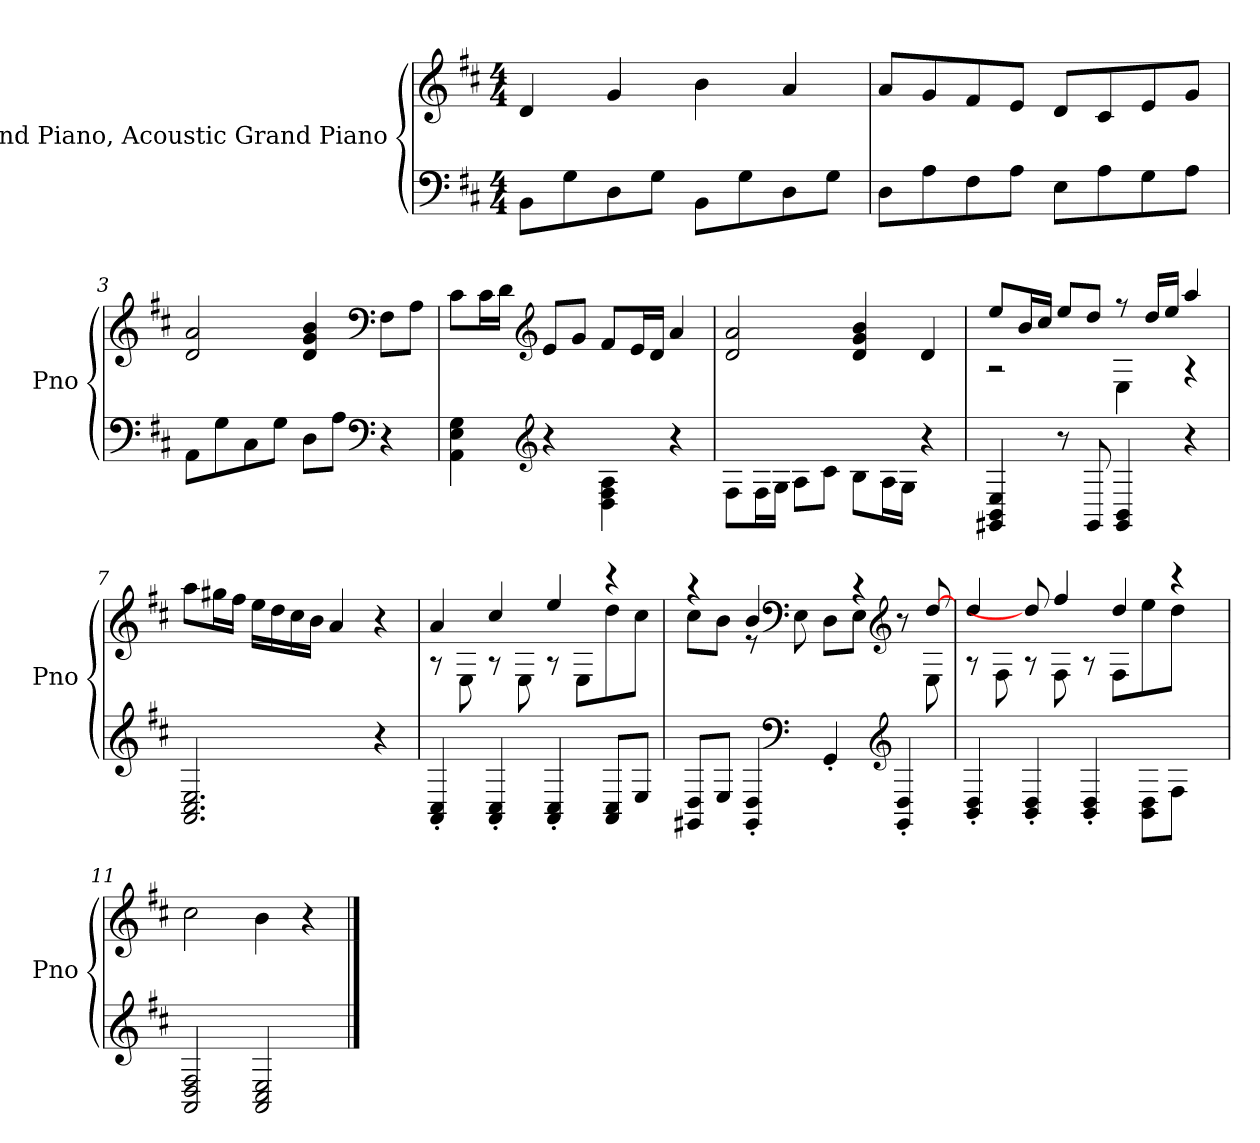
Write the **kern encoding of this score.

**kern	**kern
*part1	*part1
*staff2	*staff1
*I"Grand Piano, Acoustic Grand Piano	*
*I'Pno	*
*clefF4	*clefG2
*k[f#c#]	*k[f#c#]
*M4/4	*M4/4
*MM120	*MM120
=1	=1
8BBi\L	4di/
8Gi\	.
8Di\	4gi/
8Gi\J	.
8BBi\L	4bi\
8Gi\	.
8Di\	4ai/
8Gi\J	.
=2	=2
8Di\L	8ai/L
8Ai\	8gi/
8F#i\	8f#i/
8Ai\J	8ei/J
8Ei\L	8di/L
8Ai\	8c#i/
8Gi\	8ei/
8Ai\J	8gi/J
=3	=3
8AAi\L	2di/ 2ai/
8Gi\	.
8C#i\	.
8Gi\J	.
8Di\L	4di/ 4gi/ 4bi/
8Ai\J	.
*clefF4	*clefF4
4r	8F#i\L
.	8Ai\J
=4	=4
4AAi\ 4Ei\ 4Gi\	8c#i\L
.	16c#i\L
.	16di\JJ
*clefG2	*clefG2
4r	8ei/L
.	8gi/J
4Di\ 4F#i\ 4Ai\	8f#i/L
.	16ei/L
.	16di/JJ
4r	4ai/
!!LO:LB:g=z
=5	=5
8F#i\L	2di/ 2ai/
16F#i\L	.
16Gi\JJ	.
8Ai\L	.
8c#i\J	.
8Bi\L	4di/ 4gi/ 4bi/
16Ai\L	.
16Gi\JJ	.
4r	4di/
=6	=6
*	*^
4GG#Xi/ 4BBi/ 4Ei/	8eei/L	2r
.	16bj/L	.
.	16cc#j/JJ	.
8r	8eej/L	.
8GG#i/	8ddj/J	.
4GG#i/ 4BBj/	8r	4Ei\
.	16ddj/LL	.
.	16eei/JJ	.
4r	4aai/	4r
*	*v	*v
=7	=7
2.AAi/ 2.C#i/ 2.Ei/	8aai\L
.	16gg#Xi\L
.	16ff#i\JJ
.	16eei\LL
.	16ddi\
.	16cc#i\
.	16bi\JJ
.	4ai/
4r	4r
=8	=8
*	*^
4AAi/' 4C#i/'	4ai/	8r
.	.	8Ei\
4AAi/' 4C#i/'	4cc#i/	8r
.	.	8Ei\
4AAi/' 4C#i/'	4eei/	8r
.	.	8Ei\L
8AAi/ 8C#i/L	4r	8ddi\
8Ei/J	.	8cc#i\J
!!LO:LB:g=z	!!
=9	=9	=9
*^	*	*
4.ryy	8GG#Xi/ 8Di/L	4r	8cc#i\L
.	8Ei/J	.	8bi\J
.	4GG#i/' 4Di/'	4bi/	8r
*clefF4	*	*clefF4	*
8ryy	.	.	8Ei\
2ryy	4GG#'i/	8ryy	8Di\L
.	.	4r	8Ei\J
*clefG2	*	*clefG2	*
.	4GG#i/' 4Di/'	.	8r
.	.	[8ddi/	8Ei\
*v	*v	*	*
=10	=10	=10
4BBi/' 4Di/'	4ddi/	8r
.	.	8F#i\
4BBi/' 4Di/'	8ddi/]	8r
.	4ff#i/	8F#i\
4BBi/' 4Di/'	.	8r
.	4ddi/	8F#i\L
8BBi\ 8Di\L	.	8eei\
8F#i\J	4r	8ddi\J
8ryy	.	8ryy
*	*v	*v
=11	=11
2AAi/ 2Di/ 2F#i/	2cc#i\
2AAi/ 2C#i/ 2Ei/	4bi\
.	4r
==	==
*-	*-
